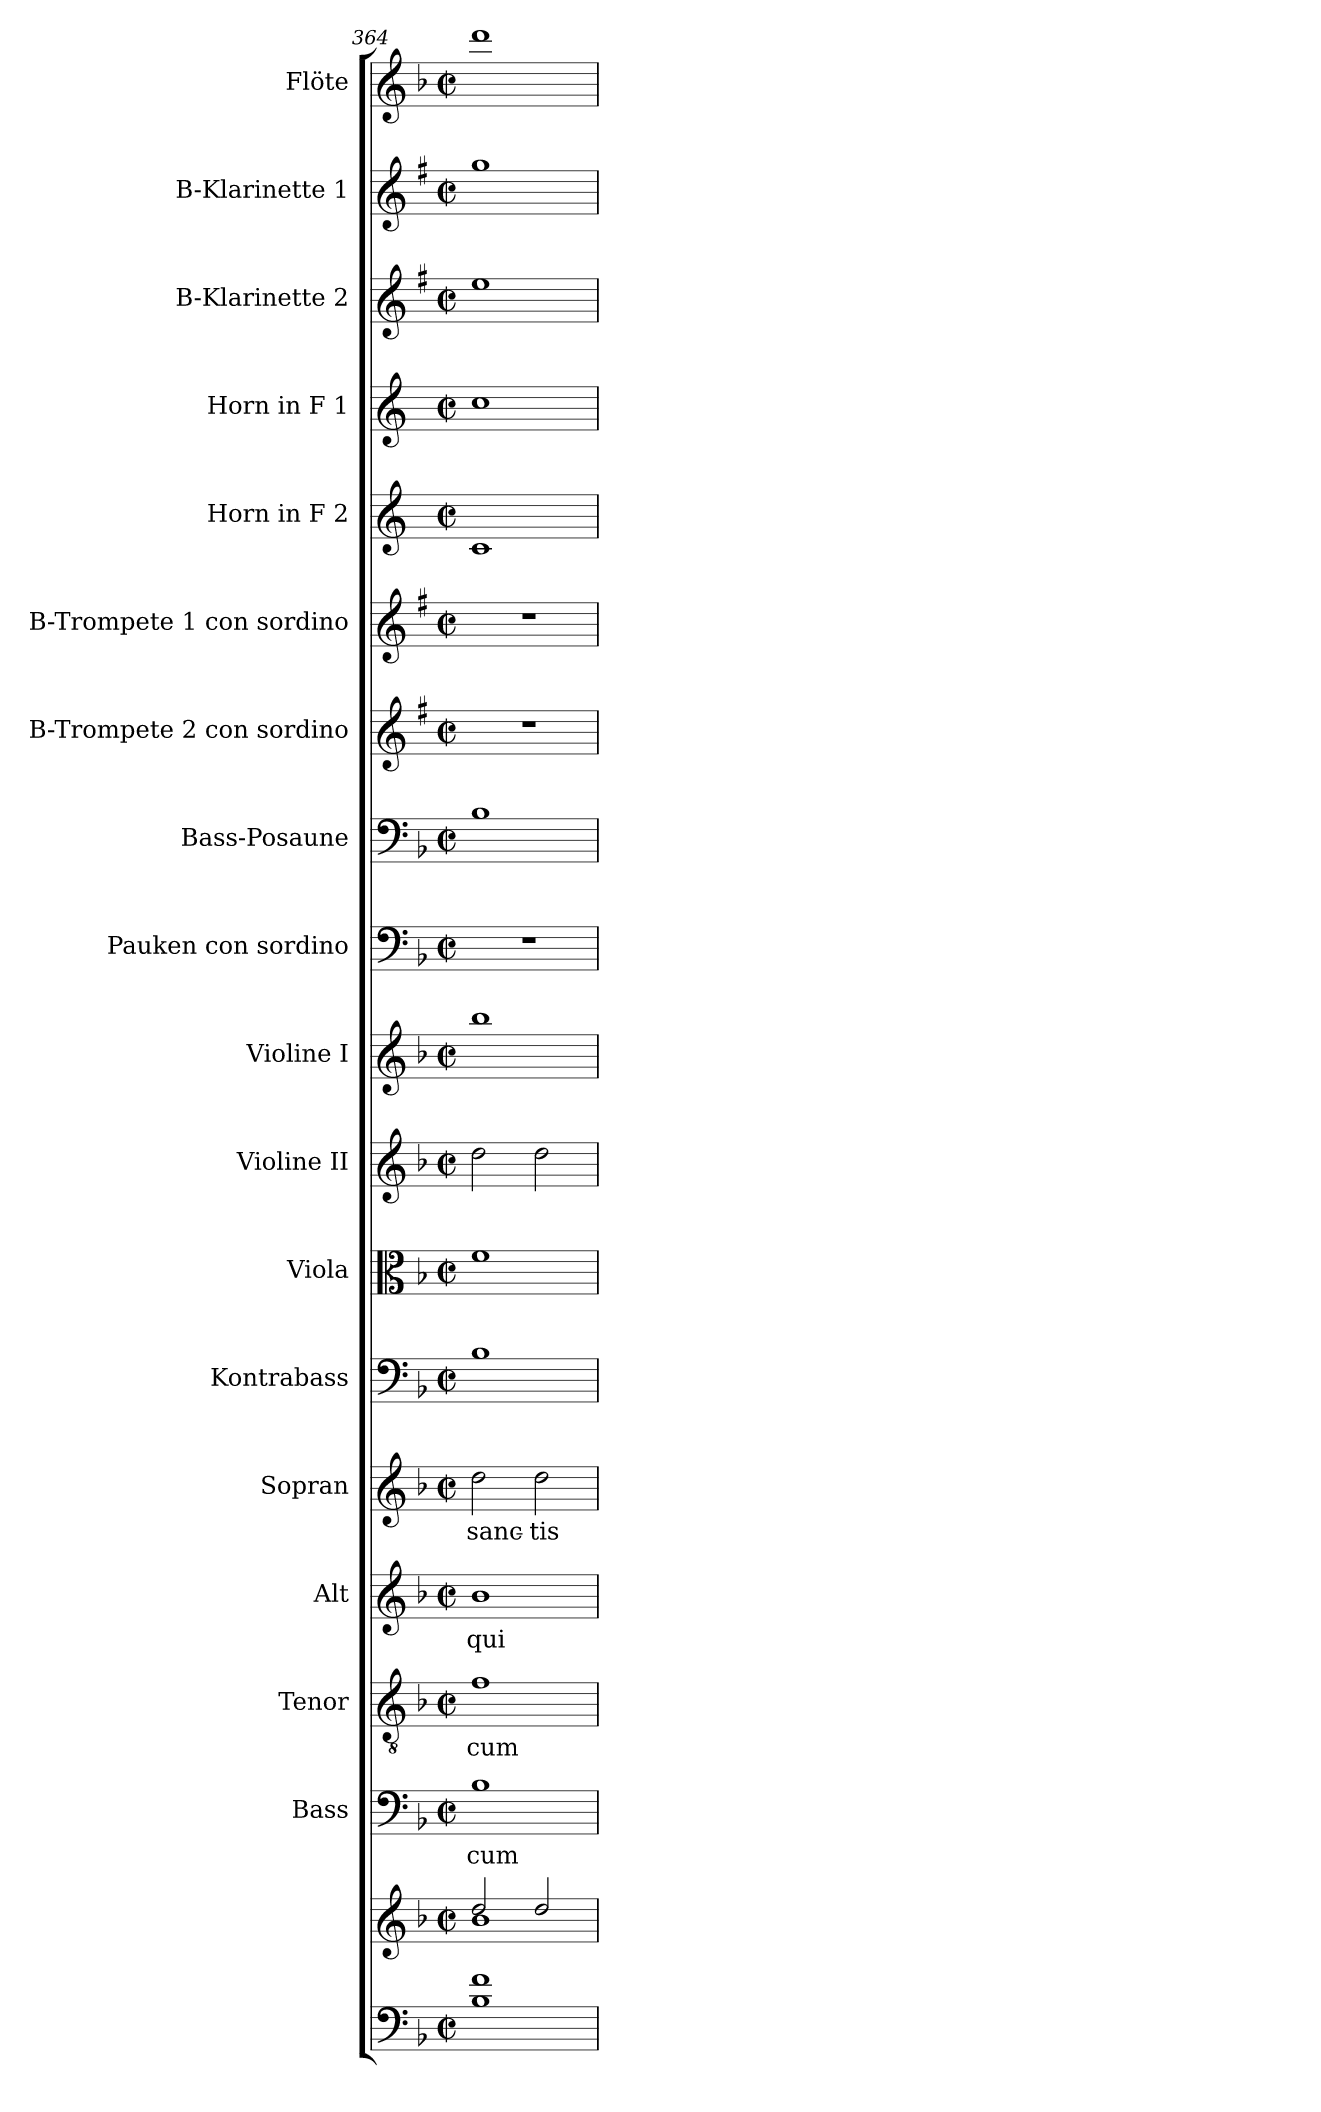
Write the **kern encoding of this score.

**kern	**kern	**kern	**text	**kern	**text	**kern	**text	**kern	**text	**kern	**kern	**kern	**kern	**kern	**kern	**kern	**kern	**kern	**kern	**kern	**kern	**kern
*part18	*part18	*part17	*part17	*part16	*part16	*part15	*part15	*part14	*part14	*part13	*part12	*part11	*part10	*part9	*part8	*part7	*part6	*part5	*part4	*part3	*part2	*part1
*staff19	*staff18	*staff17	*staff17	*staff16	*staff16	*staff15	*staff15	*staff14	*staff14	*staff13	*staff12	*staff11	*staff10	*staff9	*staff8	*staff7	*staff6	*staff5	*staff4	*staff3	*staff2	*staff1
*	*	*I"Bass	*	*I"Tenor	*	*I"Alt	*	*I"Sopran	*	*I"Kontrabass	*I"Viola	*I"Violine II	*I"Violine I	*I"Pauken con sordino	*I"Bass-Posaune	*I"B-Trompete 2 con sordino	*I"B-Trompete 1 con sordino	*I"Horn in F 2	*I"Horn in F 1	*I"B-Klarinette 2	*I"B-Klarinette 1	*I"Flöte
*	*	*I'B.	*	*I'T.	*	*I'A.	*	*I'S.	*	*I'Kb.	*I'Vla.	*I'Vl. II	*I'Vl. I	*I'Pk.	*I'B. Pos.	*I'B Trp. 2	*I'B Trp. 1	*	*	*I'B Kl. 2	*I'B Kl. 1	*I'Fl.
*clefF4	*clefG2	*clefF4	*	*clefGv2	*	*clefG2	*	*clefG2	*	*clefF4	*clefC3	*clefG2	*clefG2	*clefF4	*clefF4	*clefG2	*clefG2	*clefG2	*clefG2	*clefG2	*clefG2	*clefG2
*	*	*	*	*	*	*	*	*	*	*ITrd7c12	*	*	*	*	*	*ITrd1c2	*ITrd1c2	*ITrd4c7	*ITrd4c7	*ITrd1c2	*ITrd1c2	*
*k[b-]	*k[b-]	*k[b-]	*	*k[b-]	*	*k[b-]	*	*k[b-]	*	*k[b-]	*k[b-]	*k[b-]	*k[b-]	*k[b-]	*k[b-]	*k[b-]	*k[b-]	*k[b-]	*k[b-]	*k[b-]	*k[b-]	*k[b-]
*F:	*F:	*F:	*	*F:	*	*F:	*	*F:	*	*F:	*F:	*F:	*F:	*F:	*F:	*F:	*F:	*F:	*F:	*F:	*F:	*F:
*M2/2	*M2/2	*M2/2	*	*M2/2	*	*M2/2	*	*M2/2	*	*M2/2	*M2/2	*M2/2	*M2/2	*M2/2	*M2/2	*M2/2	*M2/2	*M2/2	*M2/2	*M2/2	*M2/2	*M2/2
*met(c|)	*met(c|)	*met(c|)	*	*met(c|)	*	*met(c|)	*	*met(c|)	*	*met(c|)	*met(c|)	*met(c|)	*met(c|)	*met(c|)	*met(c|)	*met(c|)	*met(c|)	*met(c|)	*met(c|)	*met(c|)	*met(c|)	*met(c|)
=364	=364	=364	=364	=364	=364	=364	=364	=364	=364	=364	=364	=364	=364	=364	=364	=364	=364	=364	=364	=364	=364	=364
*^	*^	*	*	*	*	*	*	*	*	*	*	*	*	*	*	*	*	*	*	*	*	*
!	!	!	!	!	!LO:LY:b	!	!LO:LY:b	!	!LO:LY:b	!	!LO:LY:b	!	!	!	!	!	!	!	!	!	!	!	!	!
1f	1B-	2dd/	1b-	1B-	cum	1f	cum	1b-	qui-	2dd\	sanc-	1BB-	1f	2dd\	1bb-	1r	1B-	1r	1r	1F	1f	1dd	1ff	1ddd
!	!	!	!	!	!	!	!	!	!	!	!LO:LY:b	!	!	!	!	!	!	!	!	!	!	!	!	!
.	.	2dd/	.	.	.	.	.	.	.	2dd\	-tis	.	.	2dd\	.	.	.	.	.	.	.	.	.	.
*v	*v	*	*	*	*	*	*	*	*	*	*	*	*	*	*	*	*	*	*	*	*	*	*	*
*	*v	*v	*	*	*	*	*	*	*	*	*	*	*	*	*	*	*	*	*	*	*	*	*
=	=	=	=	=	=	=	=	=	=	=	=	=	=	=	=	=	=	=	=	=	=	=
*-	*-	*-	*-	*-	*-	*-	*-	*-	*-	*-	*-	*-	*-	*-	*-	*-	*-	*-	*-	*-	*-	*-
